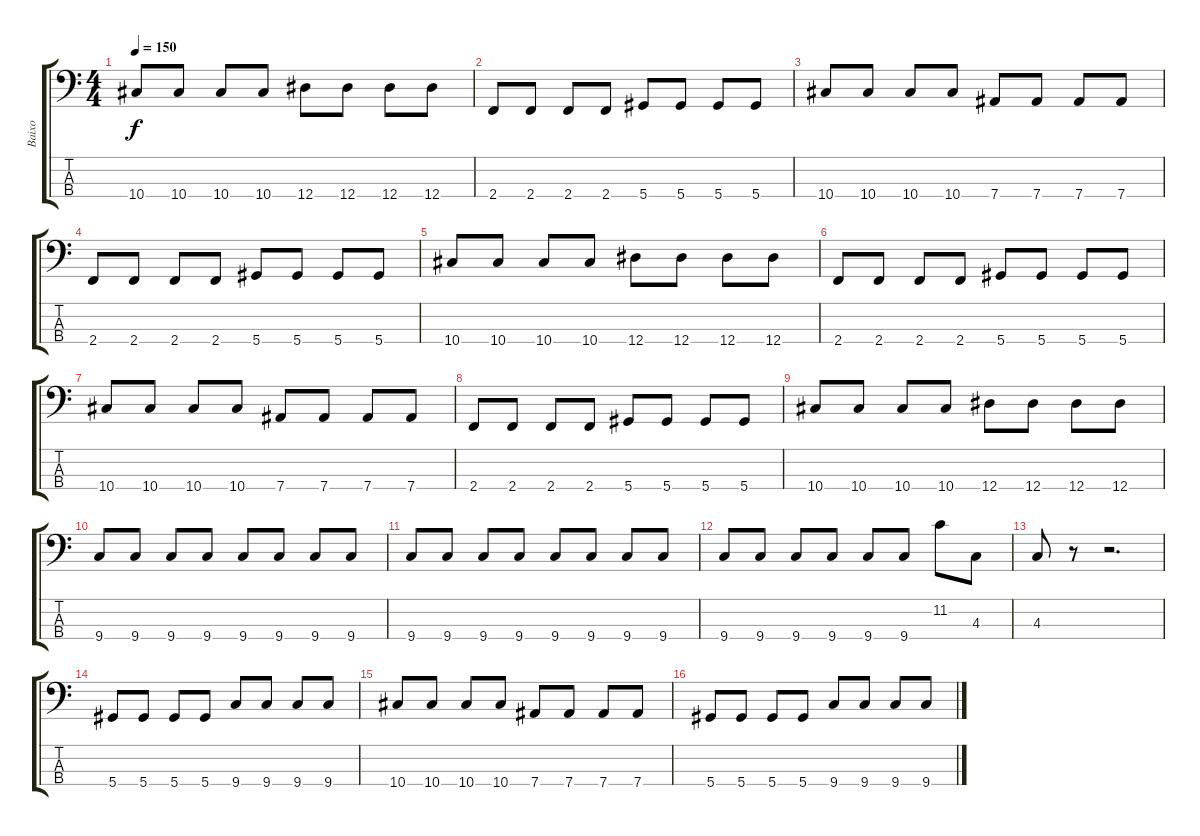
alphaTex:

\track ("Baixo" "Baixo") {instrument electricbassfinger}
\staff {score tabs}
\tuning (Gb2 Db2 Ab1 Eb1) {hide}
\ts (4 4)
\tempo 150
\clef f4
\ks c
10.4.8{dy f} 10.4.8 10.4.8 10.4.8 12.4.8 12.4.8 12.4.8 12.4.8 |
2.4.8 2.4.8 2.4.8 2.4.8 5.4.8 5.4.8 5.4.8 5.4.8 |
10.4.8 10.4.8 10.4.8 10.4.8 7.4.8 7.4.8 7.4.8 7.4.8 |
2.4.8 2.4.8 2.4.8 2.4.8 5.4.8 5.4.8 5.4.8 5.4.8 |
10.4.8 10.4.8 10.4.8 10.4.8 12.4.8 12.4.8 12.4.8 12.4.8 |
2.4.8 2.4.8 2.4.8 2.4.8 5.4.8 5.4.8 5.4.8 5.4.8 |
10.4.8 10.4.8 10.4.8 10.4.8 7.4.8 7.4.8 7.4.8 7.4.8 |
2.4.8 2.4.8 2.4.8 2.4.8 5.4.8 5.4.8 5.4.8 5.4.8 |
10.4.8 10.4.8 10.4.8 10.4.8 12.4.8 12.4.8 12.4.8 12.4.8 |
9.4.8 9.4.8 9.4.8 9.4.8 9.4.8 9.4.8 9.4.8 9.4.8 |
9.4.8 9.4.8 9.4.8 9.4.8 9.4.8 9.4.8 9.4.8 9.4.8 |
9.4.8 9.4.8 9.4.8 9.4.8 9.4.8 9.4.8 11.2.8 4.3.8 |
4.3.8 r.8 r.2{d} |
5.4.8 5.4.8 5.4.8 5.4.8 9.4.8 9.4.8 9.4.8 9.4.8 |
10.4.8 10.4.8 10.4.8 10.4.8 7.4.8 7.4.8 7.4.8 7.4.8 |
5.4.8 5.4.8 5.4.8 5.4.8 9.4.8 9.4.8 9.4.8 9.4.8
